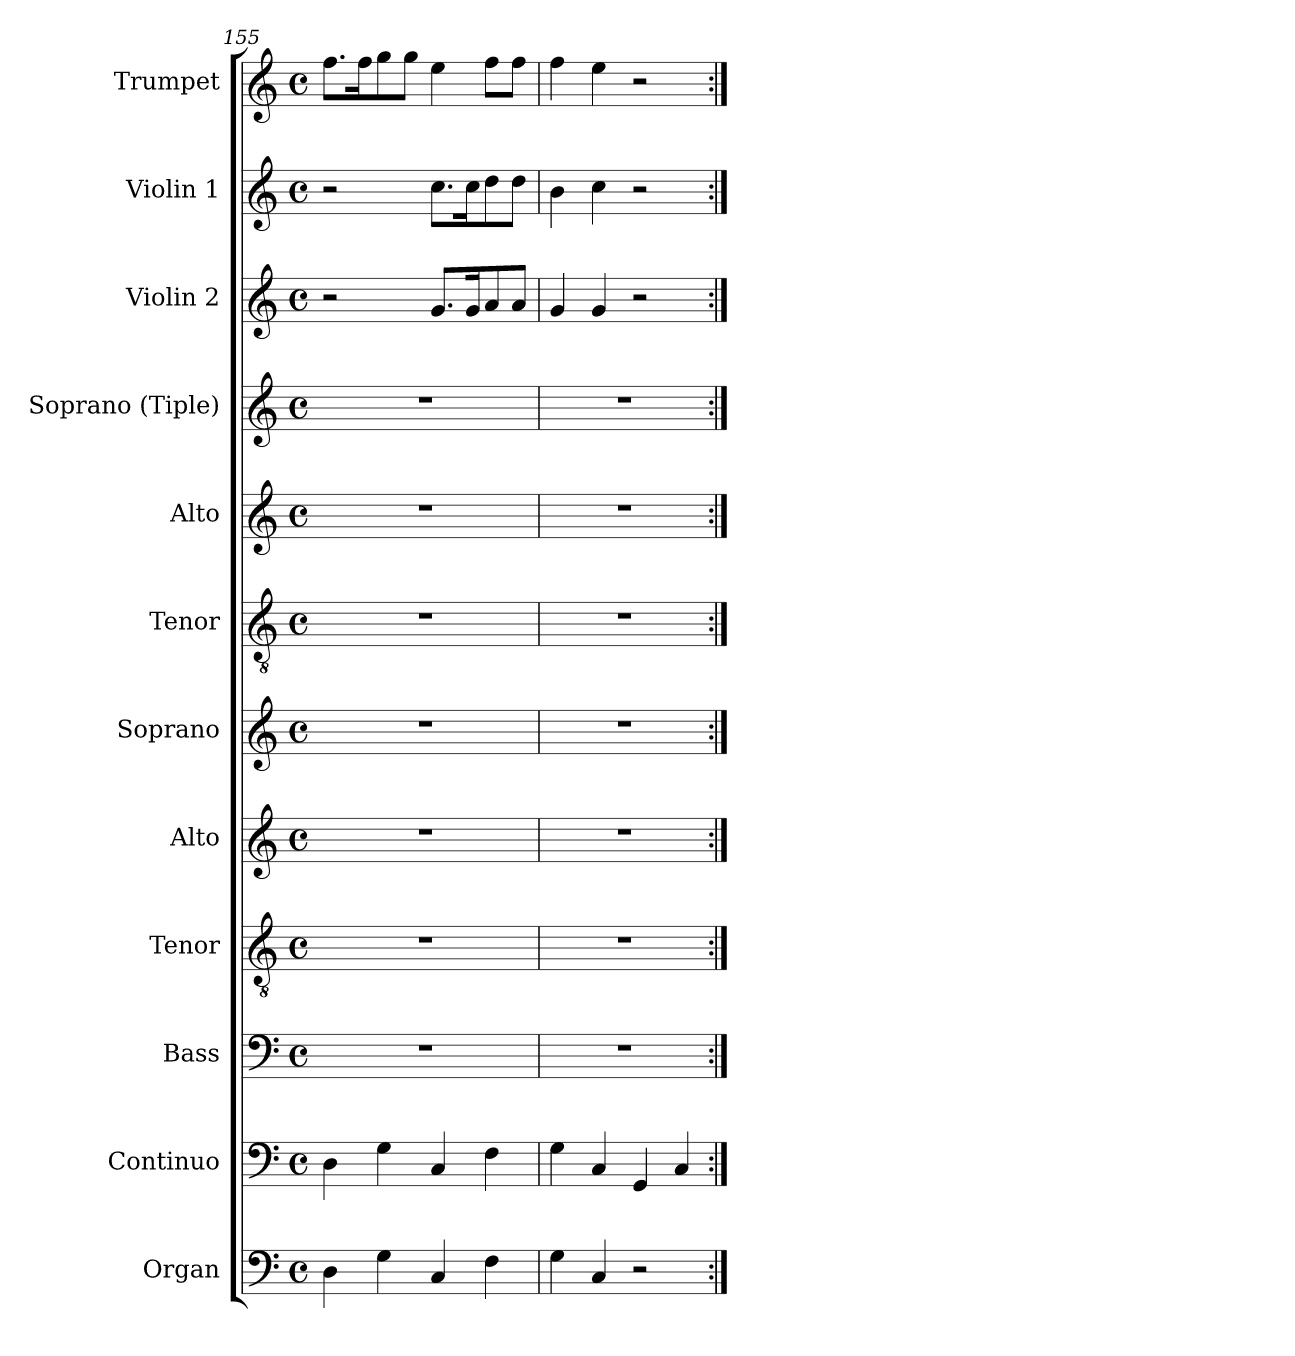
**kern	**kern	**kern	**kern	**kern	**kern	**kern	**kern	**kern	**kern	**kern	**kern
*part12	*part11	*part10	*part9	*part8	*part7	*part6	*part5	*part4	*part3	*part2	*part1
*staff12	*staff11	*staff10	*staff9	*staff8	*staff7	*staff6	*staff5	*staff4	*staff3	*staff2	*staff1
*I"Organ	*I"Continuo	*I"Bass	*I"Tenor	*I"Alto	*I"Soprano	*I"Tenor	*I"Alto	*I"Soprano (Tiple)	*I"Violin 2	*I"Violin 1	*I"Trumpet
*I'Org.	*I'Cont.	*I'B.	*I'T.	*I'A.	*I'S.	*I'T.	*I'A.	*I'S.	*I'Vln. 2	*I'Vln. 1	*I'Tpt.
*clefF4	*clefF4	*clefF4	*clefGv2	*clefG2	*clefG2	*clefGv2	*clefG2	*clefG2	*clefG2	*clefG2	*clefG2
*	*	*	*ITrd7c12	*	*	*ITrd7c12	*	*	*	*	*
*k[]	*k[]	*k[]	*k[]	*k[]	*k[]	*k[]	*k[]	*k[]	*k[]	*k[]	*k[]
*C:	*C:	*C:	*C:	*C:	*C:	*C:	*C:	*C:	*C:	*C:	*C:
*M4/4	*M4/4	*M4/4	*M4/4	*M4/4	*M4/4	*M4/4	*M4/4	*M4/4	*M4/4	*M4/4	*M4/4
*met(c)	*met(c)	*met(c)	*met(c)	*met(c)	*met(c)	*met(c)	*met(c)	*met(c)	*met(c)	*met(c)	*met(c)
=155	=155	=155	=155	=155	=155	=155	=155	=155	=155	=155	=155
4Di\	4Di\	1r	1r	1r	1r	1r	1r	1r	2r	2r	8.ffi\L
.	.	.	.	.	.	.	.	.	.	.	16ffi\k
4Gi\	4Gi\	.	.	.	.	.	.	.	.	.	8ggi\
.	.	.	.	.	.	.	.	.	.	.	8ggi\J
4Ci/	4Ci/	.	.	.	.	.	.	.	8.gi/L	8.cci\L	4eei\
.	.	.	.	.	.	.	.	.	16gi/k	16cci\k	.
4Fi\	4Fi\	.	.	.	.	.	.	.	8ai/	8ddi\	8ffi\L
.	.	.	.	.	.	.	.	.	8ai/J	8ddi\J	8ffi\J
=156	=156	=156	=156	=156	=156	=156	=156	=156	=156	=156	=156
4Gi\	4Gi\	1r	1r	1r	1r	1r	1r	1r	4gi/	4bi\	4ffi\
4Ci/	4Ci/	.	.	.	.	.	.	.	4gi/	4cci\	4eei\
2r	4GGi/	.	.	.	.	.	.	.	2r	2r	2r
.	4Ci/	.	.	.	.	.	.	.	.	.	.
=:|!	=:|!	=:|!	=:|!	=:|!	=:|!	=:|!	=:|!	=:|!	=:|!	=:|!	=:|!
*-	*-	*-	*-	*-	*-	*-	*-	*-	*-	*-	*-
